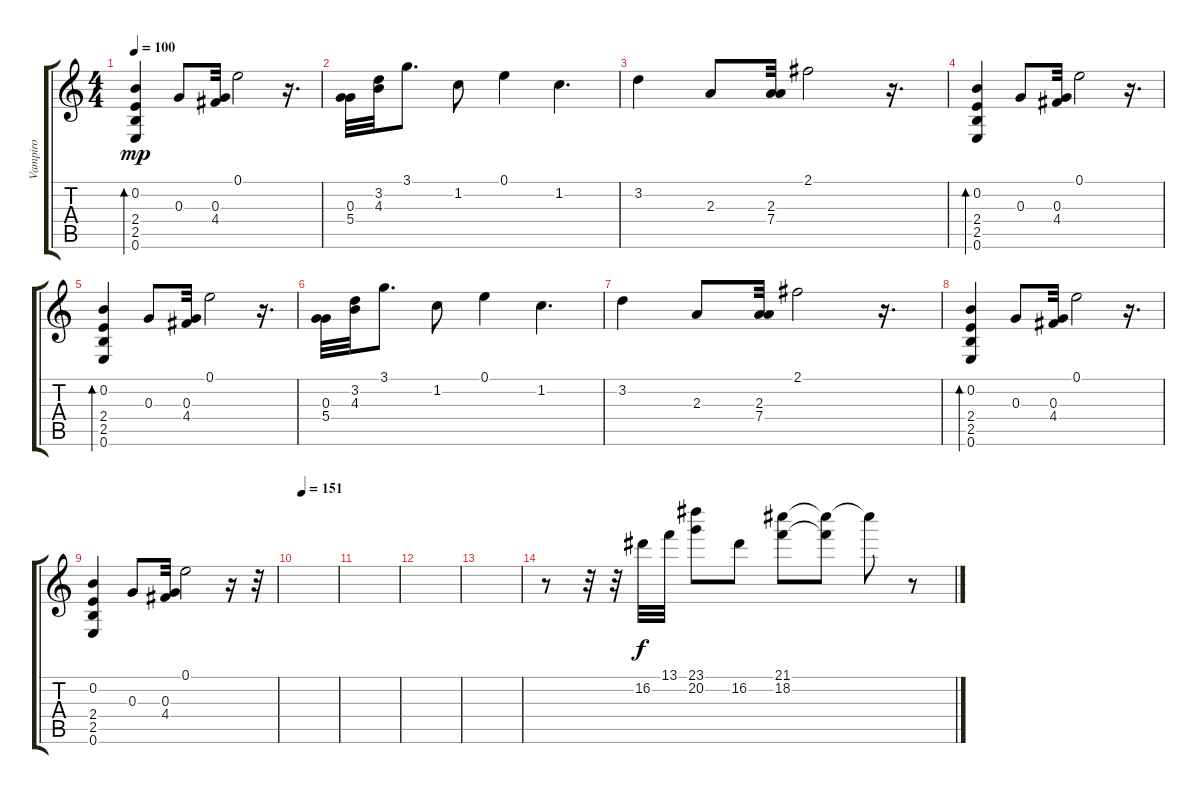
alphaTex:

\track ("Vampiro" "Vampiro") {instrument overdrivenguitar}
\staff {score tabs}
\tuning (E4 B3 G3 D3 A2 E2) {hide}
\ts (4 4)
\tempo 100
\clef g2
\ks c
(0.2 2.4 2.5 0.6).4{bd 30 dy mp} 0.3.8 (0.3 4.4).32 0.1.2 r.16{d} |
(0.3 5.4).32 (3.2 4.3).32 3.1.8{d} 1.2.8 0.1.4 1.2.4{d} |
3.2.4 2.3.8 (2.3 7.4).32 2.1.2 r.16{d} |
(0.2 2.4 2.5 0.6).4{bd 30} 0.3.8 (0.3 4.4).32 0.1.2 r.16{d} |
(0.2 2.4 2.5 0.6).4{bd 30} 0.3.8 (0.3 4.4).32 0.1.2 r.16{d} |
(0.3 5.4).32 (3.2 4.3).32 3.1.8{d} 1.2.8 0.1.4 1.2.4{d} |
3.2.4 2.3.8 (2.3 7.4).32 2.1.2 r.16{d} |
(0.2 2.4 2.5 0.6).4{bd 30} 0.3.8 (0.3 4.4).32 0.1.2 r.16{d} |
(0.2 2.4 2.5 0.6).4 0.3.8 (0.3 4.4).32 0.1.2 r.16 r.32 |
\tempo (151 0.125)
|
|
|
|
r.8 r.32 r.32 16.2.32{dy f} 13.1.32 (23.1 20.2).8 16.2.8 (21.1 18.2).8 (21.1{t} 18.2{t}).8 21.1{t}.8 r.8
